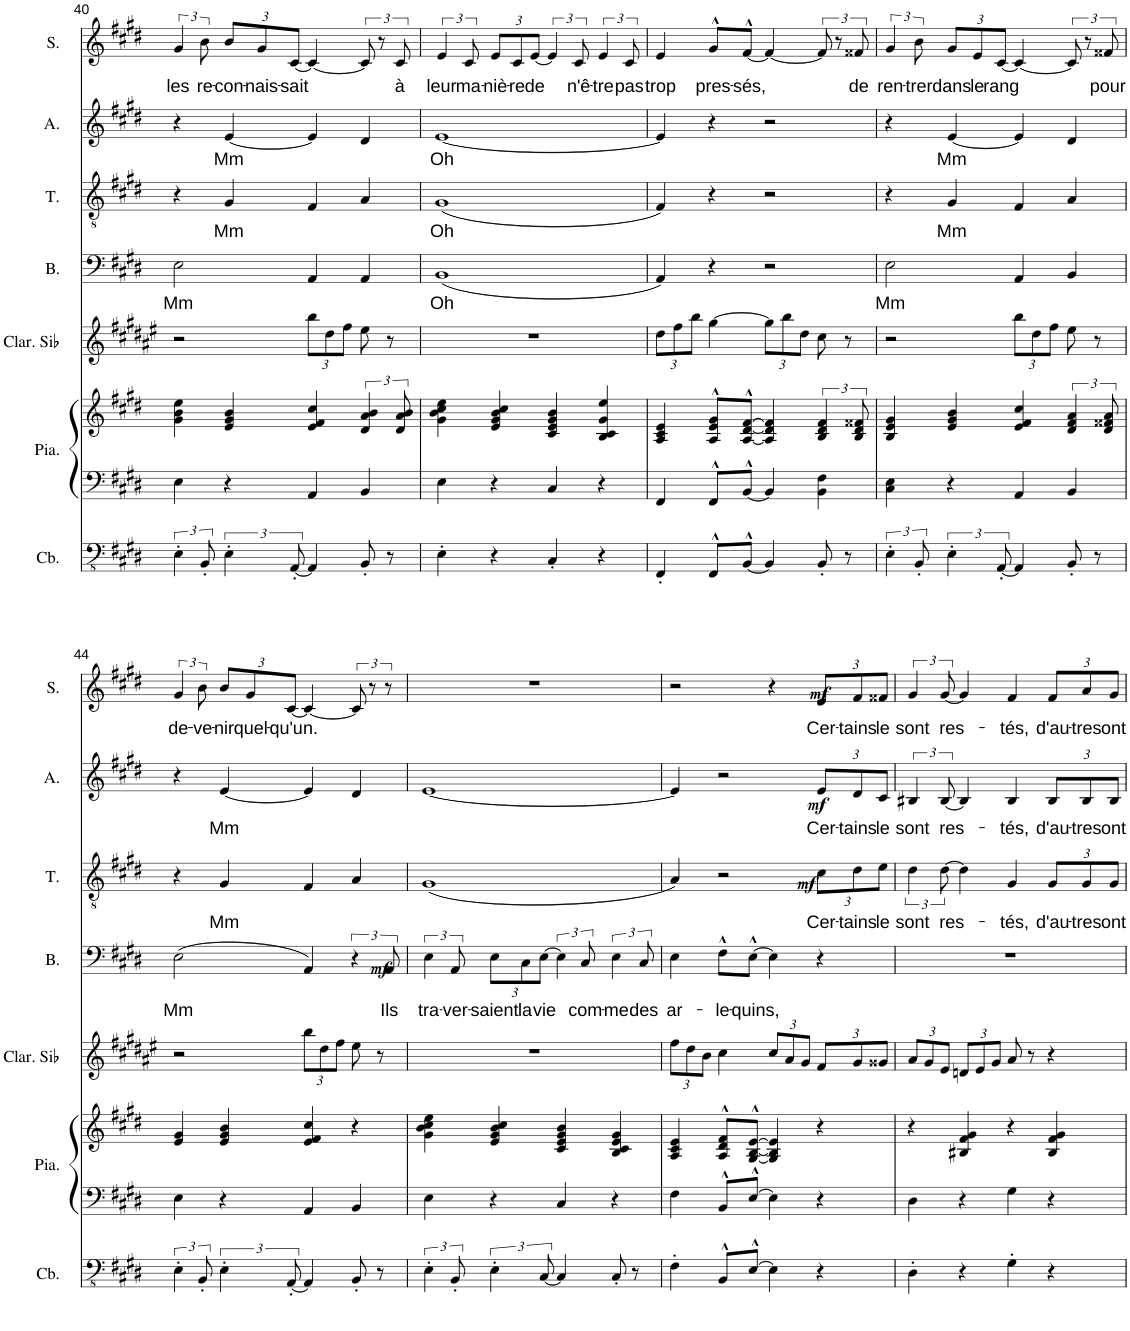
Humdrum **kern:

**kern	**kern	**kern	**kern	**kern	**text	**dynam	**kern	**text	**dynam	**kern	**text	**dynam	**kern	**text	**dynam
*part7	*part6	*part6	*part5	*part4	*part4	*part4	*part3	*part3	*part3	*part2	*part2	*part2	*part1	*part1	*part1
*staff8	*staff7	*staff6	*staff5	*staff4	*staff4	*staff4	*staff3	*staff3	*staff3	*staff2	*staff2	*staff2	*staff1	*staff1	*staff1
*I"Contrebasse	*I"Piano à queue	*	*I"Clarinette en Sib	*I"Bass	*	*	*I"Ténor	*	*	*I"Alto	*	*	*I"Soprano	*	*
*I'Cb.	*I'Pia.	*	*I'Clar. Sib	*I'B.	*	*	*I'T.	*	*	*I'A.	*	*	*I'S.	*	*
!!LO:PB:g=z
*clefFv4	*clefF4	*clefG2	*clefG2	*clefF4	*	*	*clefGv2	*	*	*clefG2	*	*	*clefG2	*	*
*Trd7c12	*	*	*Trd1c2	*	*	*	*	*	*	*	*	*	*	*	*
*k[f#c#g#d#]	*k[f#c#g#d#]	*k[f#c#g#d#]	*k[f#c#g#d#a#e#]	*k[f#c#g#d#]	*	*	*k[f#c#g#d#]	*	*	*k[f#c#g#d#]	*	*	*k[f#c#g#d#]	*	*
*M4/4	*M4/4	*M4/4	*M4/4	*M4/4	*	*	*M4/4	*	*	*M4/4	*	*	*M4/4	*	*
*met(c)	*met(c)	*met(c)	*met(c)	*met(c)	*	*	*met(c)	*	*	*met(c)	*	*	*met(c)	*	*
=40	=40	=40	=40	=40	=40	=40	=40	=40	=40	=40	=40	=40	=40	=40	=40
!	!	!	!	!	!LO:LY:b	!	!	!	!	!	!	!	!	!LO:LY:b	!
6EE'\	4E\	4g#\ 4b\ 4ee\	2r	2E\	Mm	.	4r	.	.	4r	.	.	6g#/	les	.
!	!	!	!	!	!	!	!	!	!	!	!	!	!	!LO:LY:b	!
12BBB'/	.	.	.	.	.	.	.	.	.	.	.	.	12b\	re-	.
!	!	!	!	!	!	!	!	!LO:LY:b	!	!	!LO:LY:b	!	!	!	!
*	*	*	*	*	*	*	*	*	*	*	*	*	*Xbrackettup	*	*
!	!	!	!	!	!	!	!	!	!	!	!	!	!	!LO:LY:b	!
6EE'\	4r	4e/ 4g#/ 4b/	.	.	.	.	4G#/	Mm	.	[4e/	Mm	.	12b/L	-con-	.
!	!	!	!	!	!	!	!	!	!	!	!	!	!	!LO:LY:b	!
.	.	.	.	.	.	.	.	.	.	.	.	.	12g#/	-nais-	.
!	!	!	!	!	!	!	!	!	!	!	!	!	!	!LO:LY:b	!
[12AAA'/	.	.	.	.	.	.	.	.	.	.	.	.	[12c#/J	-sait	.
*	*	*	*Xbrackettup	*	*	*	*	*	*	*	*	*	*	*	*
4AAA/]	4AA/	4e/ 4f#/ 4cc#/	12bb\L	4AA/	.	.	4F#/	.	.	4e/]	.	.	4c#/_	.	.
.	.	.	12dd#\	.	.	.	.	.	.	.	.	.	.	.	.
.	.	.	12ff#\J	.	.	.	.	.	.	.	.	.	.	.	.
*	*	*	*	*	*	*	*	*	*	*	*	*	*brackettup	*	*
8BBB'/	4BB/	6d#/ 6a/ 6b/	8ee#\	4AA/	.	.	4A/	.	.	4d#/	.	.	12c#/]	.	.
.	.	.	.	.	.	.	.	.	.	.	.	.	12r	.	.
8r	.	.	8r	.	.	.	.	.	.	.	.	.	.	.	.
!	!	!	!	!	!	!	!	!	!	!	!	!	!	!LO:LY:b	!
.	.	12d#/ 12a/ 12b/	.	.	.	.	.	.	.	.	.	.	12c#/	à	.
=41	=41	=41	=41	=41	=41	=41	=41	=41	=41	=41	=41	=41	=41	=41	=41
!	!	!	!	!	!LO:LY:b	!	!	!LO:LY:b	!	!	!LO:LY:b	!	!	!LO:LY:b	!
4EE'\	4E\	4g#\ 4b\ 4cc#\ 4ee\	1r	(1BB	Oh	.	(1G#	Oh	.	[1e	Oh	.	6e/	leur	.
!	!	!	!	!	!	!	!	!	!	!	!	!	!	!LO:LY:b	!
.	.	.	.	.	.	.	.	.	.	.	.	.	12c#/	ma-	.
*	*	*	*	*	*	*	*	*	*	*	*	*	*Xbrackettup	*	*
!	!	!	!	!	!	!	!	!	!	!	!	!	!	!LO:LY:b	!
4r	4r	4e/ 4g#/ 4b/ 4cc#/	.	.	.	.	.	.	.	.	.	.	12e/L	-niè-	.
!	!	!	!	!	!	!	!	!	!	!	!	!	!	!LO:LY:b	!
.	.	.	.	.	.	.	.	.	.	.	.	.	12c#/	-re	.
!	!	!	!	!	!	!	!	!	!	!	!	!	!	!LO:LY:b	!
.	.	.	.	.	.	.	.	.	.	.	.	.	[4e/	de	.
4CC#'/	4C#/	4c#/ 4e/ 4g#/ 4b/	.	.	.	.	.	.	.	.	.	.	.	.	.
*	*	*	*	*	*	*	*	*	*	*	*	*	*brackettup	*	*
!	!	!	!	!	!	!	!	!	!	!	!	!	!	!LO:LY:b	!
.	.	.	.	.	.	.	.	.	.	.	.	.	12c#/	n'ê-	.
!	!	!	!	!	!	!	!	!	!	!	!	!	!	!LO:LY:b	!
4r	4r	4B/ 4c#/ 4g#/ 4ee/	.	.	.	.	.	.	.	.	.	.	6e/	-tre	.
!	!	!	!	!	!	!	!	!	!	!	!	!	!	!LO:LY:b	!
.	.	.	.	.	.	.	.	.	.	.	.	.	12c#/	pas	.
=42	=42	=42	=42	=42	=42	=42	=42	=42	=42	=42	=42	=42	=42	=42	=42
!	!	!	!	!	!	!	!	!	!	!	!	!	!	!LO:LY:b	!
4FFF#'/	4FF#/	4A/ 4c#/ 4e/	12dd#\L	4AA/)	.	.	4F#/)	.	.	4e/]	.	.	4e/	trop	.
.	.	.	12ff#\	.	.	.	.	.	.	.	.	.	.	.	.
.	.	.	12bb\J	.	.	.	.	.	.	.	.	.	.	.	.
!	!	!	!	!	!	!	!	!	!	!	!	!	!	!LO:LY:b	!
8FFF#^^/L	8FF#^^/L	8A/^^ 8e/^^ 8g#/^^L	[4gg#\	4r	.	.	4r	.	.	4r	.	.	8g#^^/L	pres-	.
!	!	!	!	!	!	!	!	!	!	!	!	!	!	!LO:LY:b	!
[8BBB^^/J	[8BB^^/J	[8A/^^ [8d#/^^ [8f#/^^J	.	.	.	.	.	.	.	.	.	.	[8f#^^/J	-sés,	.
4BBB/]	4BB/]	4A/] 4d#/] 4f#/]	12gg#\L]	2r	.	.	2r	.	.	2r	.	.	4f#/_	.	.
.	.	.	12bb\	.	.	.	.	.	.	.	.	.	.	.	.
.	.	.	12dd#\J	.	.	.	.	.	.	.	.	.	.	.	.
8BBB'/	4BB\ 4F#\	6B/ 6d#/ 6f#/	8cc#\	.	.	.	.	.	.	.	.	.	12f#/]	.	.
.	.	.	.	.	.	.	.	.	.	.	.	.	12r	.	.
8r	.	.	8r	.	.	.	.	.	.	.	.	.	.	.	.
!	!	!	!	!	!	!	!	!	!	!	!	!	!	!LO:LY:b	!
.	.	12B/ 12d#/ 12f##X/	.	.	.	.	.	.	.	.	.	.	12f##X/	de	.
=43	=43	=43	=43	=43	=43	=43	=43	=43	=43	=43	=43	=43	=43	=43	=43
!	!	!	!	!	!LO:LY:b	!	!	!	!	!	!	!	!	!LO:LY:b	!
6EE'\	4C#\ 4E\	4B/ 4e/ 4g#/	2r	2E\	Mm	.	4r	.	.	4r	.	.	6g#/	ren-	.
!	!	!	!	!	!	!	!	!	!	!	!	!	!	!LO:LY:b	!
12BBB'/	.	.	.	.	.	.	.	.	.	.	.	.	12b\	-trer	.
!	!	!	!	!	!	!	!	!LO:LY:b	!	!	!LO:LY:b	!	!	!	!
*	*	*	*	*	*	*	*	*	*	*	*	*	*Xbrackettup	*	*
!	!	!	!	!	!	!	!	!	!	!	!	!	!	!LO:LY:b	!
6EE'\	4r	4e/ 4g#/ 4b/	.	.	.	.	4G#/	Mm	.	[4e/	Mm	.	12g#/L	dans	.
!	!	!	!	!	!	!	!	!	!	!	!	!	!	!LO:LY:b	!
.	.	.	.	.	.	.	.	.	.	.	.	.	12e/	le	.
!	!	!	!	!	!	!	!	!	!	!	!	!	!	!LO:LY:b	!
[12AAA'/	.	.	.	.	.	.	.	.	.	.	.	.	[12c#/J	rang	.
4AAA/]	4AA/	4e/ 4f#/ 4cc#/	12bb\L	4AA/	.	.	4F#/	.	.	4e/]	.	.	4c#/_	.	.
.	.	.	12dd#\	.	.	.	.	.	.	.	.	.	.	.	.
.	.	.	12ff#\J	.	.	.	.	.	.	.	.	.	.	.	.
*	*	*	*	*	*	*	*	*	*	*	*	*	*brackettup	*	*
8BBB'/	4BB/	6d#/ 6f#/ 6a/	8ee#\	4BB/	.	.	4A/	.	.	4d#/	.	.	12c#/]	.	.
.	.	.	.	.	.	.	.	.	.	.	.	.	12r	.	.
8r	.	.	8r	.	.	.	.	.	.	.	.	.	.	.	.
!	!	!	!	!	!	!	!	!	!	!	!	!	!	!LO:LY:b	!
.	.	12d#/ 12f##X/ 12a/	.	.	.	.	.	.	.	.	.	.	12f##X/	pour	.
!!LO:LB:g=z
=44	=44	=44	=44	=44	=44	=44	=44	=44	=44	=44	=44	=44	=44	=44	=44
!	!	!	!	!	!LO:LY:b	!	!	!	!	!	!	!	!	!LO:LY:b	!
6EE'\	4E\	4e/ 4g#/	2r	(2E\	Mm	.	4r	.	.	4r	.	.	6g#/	de-	.
!	!	!	!	!	!	!	!	!	!	!	!	!	!	!LO:LY:b	!
12BBB'/	.	.	.	.	.	.	.	.	.	.	.	.	12b\	-ve-	.
!	!	!	!	!	!	!	!	!LO:LY:b	!	!	!LO:LY:b	!	!	!	!
*	*	*	*	*	*	*	*	*	*	*	*	*	*Xbrackettup	*	*
!	!	!	!	!	!	!	!	!	!	!	!	!	!	!LO:LY:b	!
6EE'\	4r	4e/ 4g#/ 4b/	.	.	.	.	4G#/	Mm	.	[4e/	Mm	.	12b/L	-nir	.
!	!	!	!	!	!	!	!	!	!	!	!	!	!	!LO:LY:b	!
.	.	.	.	.	.	.	.	.	.	.	.	.	12g#/	quel-	.
!	!	!	!	!	!	!	!	!	!	!	!	!	!	!LO:LY:b	!
[12AAA'/	.	.	.	.	.	.	.	.	.	.	.	.	[12c#/J	-qu'un.	.
4AAA/]	4AA/	4e/ 4f#/ 4cc#/	12bb\L	4AA/)	.	.	4F#/	.	.	4e/]	.	.	4c#/_	.	.
.	.	.	12dd#\	.	.	.	.	.	.	.	.	.	.	.	.
.	.	.	12ff#\J	.	.	.	.	.	.	.	.	.	.	.	.
*	*	*	*	*	*	*	*	*	*	*	*	*	*brackettup	*	*
8BBB'/	4BB/	4r	8ee#\	6r	.	.	4A/	.	.	4d#/	.	.	12c#/]	.	.
.	.	.	.	.	.	.	.	.	.	.	.	.	12r	.	.
8r	.	.	8r	.	.	.	.	.	.	.	.	.	.	.	.
!	!	!	!	!	!LO:LY:b	!LO:DY:b	!	!	!	!	!	!	!	!	!
.	.	.	.	12AA/	Ils	mf	.	.	.	.	.	.	12r	.	.
=45	=45	=45	=45	=45	=45	=45	=45	=45	=45	=45	=45	=45	=45	=45	=45
!	!	!	!	!	!LO:LY:b	!	!	!	!	!	!	!	!	!	!
6EE'\	4E\	4g#\ 4b\ 4cc#\ 4ee\	1r	6E\	tra-	.	(1G#	.	.	[1e	.	.	1r	.	.
!	!	!	!	!	!LO:LY:b	!	!	!	!	!	!	!	!	!	!
12BBB'/	.	.	.	12AA/	-ver-	.	.	.	.	.	.	.	.	.	.
*	*	*	*	*Xbrackettup	*	*	*	*	*	*	*	*	*	*	*
!	!	!	!	!	!LO:LY:b	!	!	!	!	!	!	!	!	!	!
6EE'\	4r	4e/ 4g#/ 4b/ 4cc#/	.	12E\L	-saient	.	.	.	.	.	.	.	.	.	.
!	!	!	!	!	!LO:LY:b	!	!	!	!	!	!	!	!	!	!
.	.	.	.	12C#\	la	.	.	.	.	.	.	.	.	.	.
!	!	!	!	!	!LO:LY:b	!	!	!	!	!	!	!	!	!	!
[12CC#/	.	.	.	[4E\	vie	.	.	.	.	.	.	.	.	.	.
4CC#/]	4C#/	4c#/ 4e/ 4g#/ 4b/	.	.	.	.	.	.	.	.	.	.	.	.	.
*	*	*	*	*brackettup	*	*	*	*	*	*	*	*	*	*	*
!	!	!	!	!	!LO:LY:b	!	!	!	!	!	!	!	!	!	!
.	.	.	.	12C#/	com-	.	.	.	.	.	.	.	.	.	.
!	!	!	!	!	!LO:LY:b	!	!	!	!	!	!	!	!	!	!
8CC#'/	4r	4B/ 4c#/ 4e/ 4g#/	.	6E\	-me	.	.	.	.	.	.	.	.	.	.
8r	.	.	.	.	.	.	.	.	.	.	.	.	.	.	.
!	!	!	!	!	!LO:LY:b	!	!	!	!	!	!	!	!	!	!
.	.	.	.	12C#/	des	.	.	.	.	.	.	.	.	.	.
=46	=46	=46	=46	=46	=46	=46	=46	=46	=46	=46	=46	=46	=46	=46	=46
!	!	!	!	!	!LO:LY:b	!	!	!	!	!	!	!	!	!	!
4FF#'\	4F#\	4A/ 4c#/ 4e/	12ff#\L	4E\	ar-	.	4A/)	.	.	4e/]	.	.	2r	.	.
.	.	.	12dd#\	.	.	.	.	.	.	.	.	.	.	.	.
.	.	.	12b\J	.	.	.	.	.	.	.	.	.	.	.	.
!	!	!	!	!	!LO:LY:b	!	!	!	!	!	!	!	!	!	!
8BBB^^/L	8BB^^/L	8A/^^ 8d#/^^ 8f#/^^L	4cc#\	8F#^^\L	-le-	.	2r	.	.	2r	.	.	.	.	.
!	!	!	!	!	!LO:LY:b	!	!	!	!	!	!	!	!	!	!
[8EE^^/J	[8E^^/J	[8G#/^^ [8B/^^ [8e/^^J	.	[8E^^\J	-quins,	.	.	.	.	.	.	.	.	.	.
4EE\]	4E\]	4G#/] 4B/] 4e/]	12cc#/L	4E\]	.	.	.	.	.	.	.	.	4r	.	.
.	.	.	12a#/	.	.	.	.	.	.	.	.	.	.	.	.
.	.	.	12g#/J	.	.	.	.	.	.	.	.	.	.	.	.
*	*	*	*	*	*	*	*Xbrackettup	*	*	*	*	*	*	*	*
!	!	!	!	!	!	!	!	!LO:LY:b	!	!	!	!	!	!	!
*	*	*	*	*	*	*	*	*	*	*Xbrackettup	*	*	*	*	*
!	!	!	!	!	!	!	!	!	!	!	!LO:LY:b	!	!	!	!
*	*	*	*	*	*	*	*	*	*	*	*	*	*Xbrackettup	*	*
!	!	!	!	!	!	!	!	!	!LO:DY:b	!	!	!LO:DY:b	!	!LO:LY:b	!LO:DY:b
4r	4r	4r	12f#/L	4r	.	.	12c#\L	Cer-	mf	12e/L	Cer-	mf	12e/L	Cer-	mf
!	!	!	!	!	!	!	!	!LO:LY:b	!	!	!LO:LY:b	!	!	!LO:LY:b	!
.	.	.	12g#/	.	.	.	12d#\	-tains	.	12d#/	-tains	.	12f#/	-tains	.
!	!	!	!	!	!	!	!	!LO:LY:b	!	!	!LO:LY:b	!	!	!LO:LY:b	!
.	.	.	12g##X/J	.	.	.	12e\J	le	.	12c#/J	le	.	12f##X/J	le	.
=47	=47	=47	=47	=47	=47	=47	=47	=47	=47	=47	=47	=47	=47	=47	=47
*	*	*	*	*	*	*	*brackettup	*	*	*	*	*	*	*	*
!	!	!	!	!	!	!	!	!LO:LY:b	!	!	!	!	!	!	!
*	*	*	*	*	*	*	*	*	*	*brackettup	*	*	*	*	*
!	!	!	!	!	!	!	!	!	!	!	!LO:LY:b	!	!	!	!
*	*	*	*	*	*	*	*	*	*	*	*	*	*brackettup	*	*
!	!	!	!	!	!	!	!	!	!	!	!	!	!	!LO:LY:b	!
4DD#'\	4D#\	4r	12a#/L	1r	.	.	6d#\	sont	.	6B#X/	sont	.	6g#/	sont	.
.	.	.	12g#/	.	.	.	.	.	.	.	.	.	.	.	.
!	!	!	!	!	!	!	!	!LO:LY:b	!	!	!LO:LY:b	!	!	!LO:LY:b	!
.	.	.	12e#/J	.	.	.	[12d#\	res-	.	[12B#/	res-	.	[12g#/	res-	.
4r	4r	4B#X/ 4f#/ 4g#/	12dn/L	.	.	.	4d#\]	.	.	4B#/]	.	.	4g#/]	.	.
.	.	.	12e#/	.	.	.	.	.	.	.	.	.	.	.	.
.	.	.	12g#/J	.	.	.	.	.	.	.	.	.	.	.	.
!	!	!	!	!	!	!	!	!LO:LY:b	!	!	!LO:LY:b	!	!	!LO:LY:b	!
4GG#'\	4G#\	4r	8a#/	.	.	.	4G#/	tés,	.	4B#/	tés,	.	4f#/	tés,	.
.	.	.	8r	.	.	.	.	.	.	.	.	.	.	.	.
*	*	*	*	*	*	*	*Xbrackettup	*	*	*	*	*	*	*	*
!	!	!	!	!	!	!	!	!LO:LY:b	!	!	!	!	!	!	!
*	*	*	*	*	*	*	*	*	*	*Xbrackettup	*	*	*	*	*
!	!	!	!	!	!	!	!	!	!	!	!LO:LY:b	!	!	!	!
*	*	*	*	*	*	*	*	*	*	*	*	*	*Xbrackettup	*	*
!	!	!	!	!	!	!	!	!	!	!	!	!	!	!LO:LY:b	!
4r	4r	4B#/ 4f#/ 4g#/	4r	.	.	.	12G#/L	d'au-	.	12B#/L	d'au-	.	12f#/L	d'au-	.
!	!	!	!	!	!	!	!	!LO:LY:b	!	!	!LO:LY:b	!	!	!LO:LY:b	!
.	.	.	.	.	.	.	12G#/	-tres	.	12B#/	-tres	.	12a/	-tres	.
!	!	!	!	!	!	!	!	!LO:LY:b	!	!	!LO:LY:b	!	!	!LO:LY:b	!
.	.	.	.	.	.	.	12G#/J	ont	.	12B#/J	ont	.	12g#/J	ont	.
=	=	=	=	=	=	=	=	=	=	=	=	=	=	=	=
*-	*-	*-	*-	*-	*-	*-	*-	*-	*-	*-	*-	*-	*-	*-	*-
